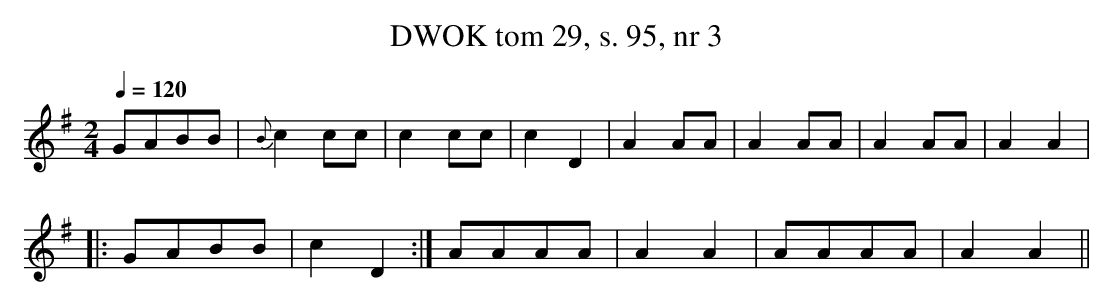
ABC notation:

X:1
T: DWOK tom 29, s. 95, nr 3
L:1/8
M:2/4
K:G
Q:1/4=120
GABB|{B}c2cc|c2cc|c2D2|A2AA|A2AA|A2AA|A2A2|
|:GABB|c2D2:|AAAA|A2A2|AAAA|A2A2||
